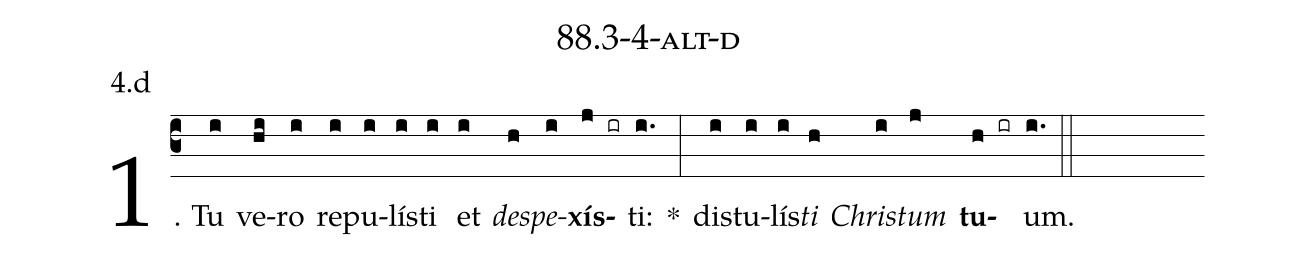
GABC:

name: 88.3-4-alt-d;
annotation: 4.d;
%%
(c3)1. Tu(i) ve(hi)ro(i) re(i)pu(i)lís(i)ti(i) et(i) <i>de</i>(h)<i>spe</i>(i)<b>xís</b>(j ir)ti:(i.) *(:) dis(i)tu(i)lís(i)<i>ti</i>(h) <i>Chris</i>(i)<i>tum</i>(j) <b>tu</b>(h ir)um.(i.) (::)


%E(i) u(h) o(i) u(j) a(h) e.(i.) (::)
